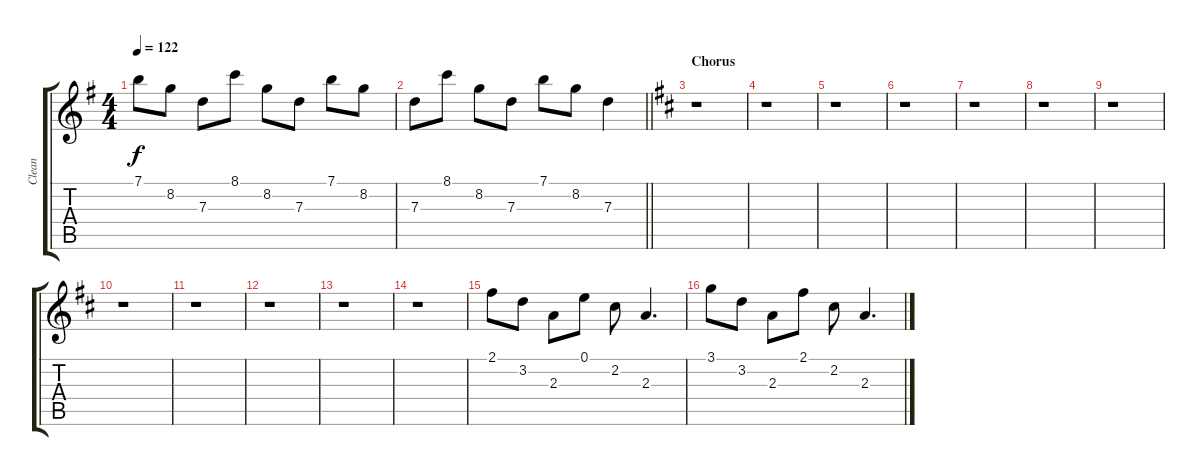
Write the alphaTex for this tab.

\track ("Clean" "Clean") {instrument electricguitarclean}
\staff {score tabs}
\tuning (E4 B3 G3 D3 A2 E2) {hide}
\ts (4 4)
\tempo 122
\clef g2
\ks g
7.1.8{dy f} 8.2.8 7.3.8 8.1.8 8.2.8 7.3.8 7.1.8 8.2.8 |
\barLineRight lightlight
7.3.8 8.1.8 8.2.8 7.3.8 7.1.8 8.2.8 7.3.4 |
\section ("" "Chorus")
\ks d
r.1 |
r.1 |
r.1 |
r.1 |
r.1 |
r.1 |
r.1 |
r.1 |
r.1 |
r.1 |
r.1 |
r.1 |
2.1.8 3.2.8 2.3.8 0.1.8 2.2.8 2.3.4{d} |
3.1.8 3.2.8 2.3.8 2.1.8 2.2.8 2.3.4{d}
